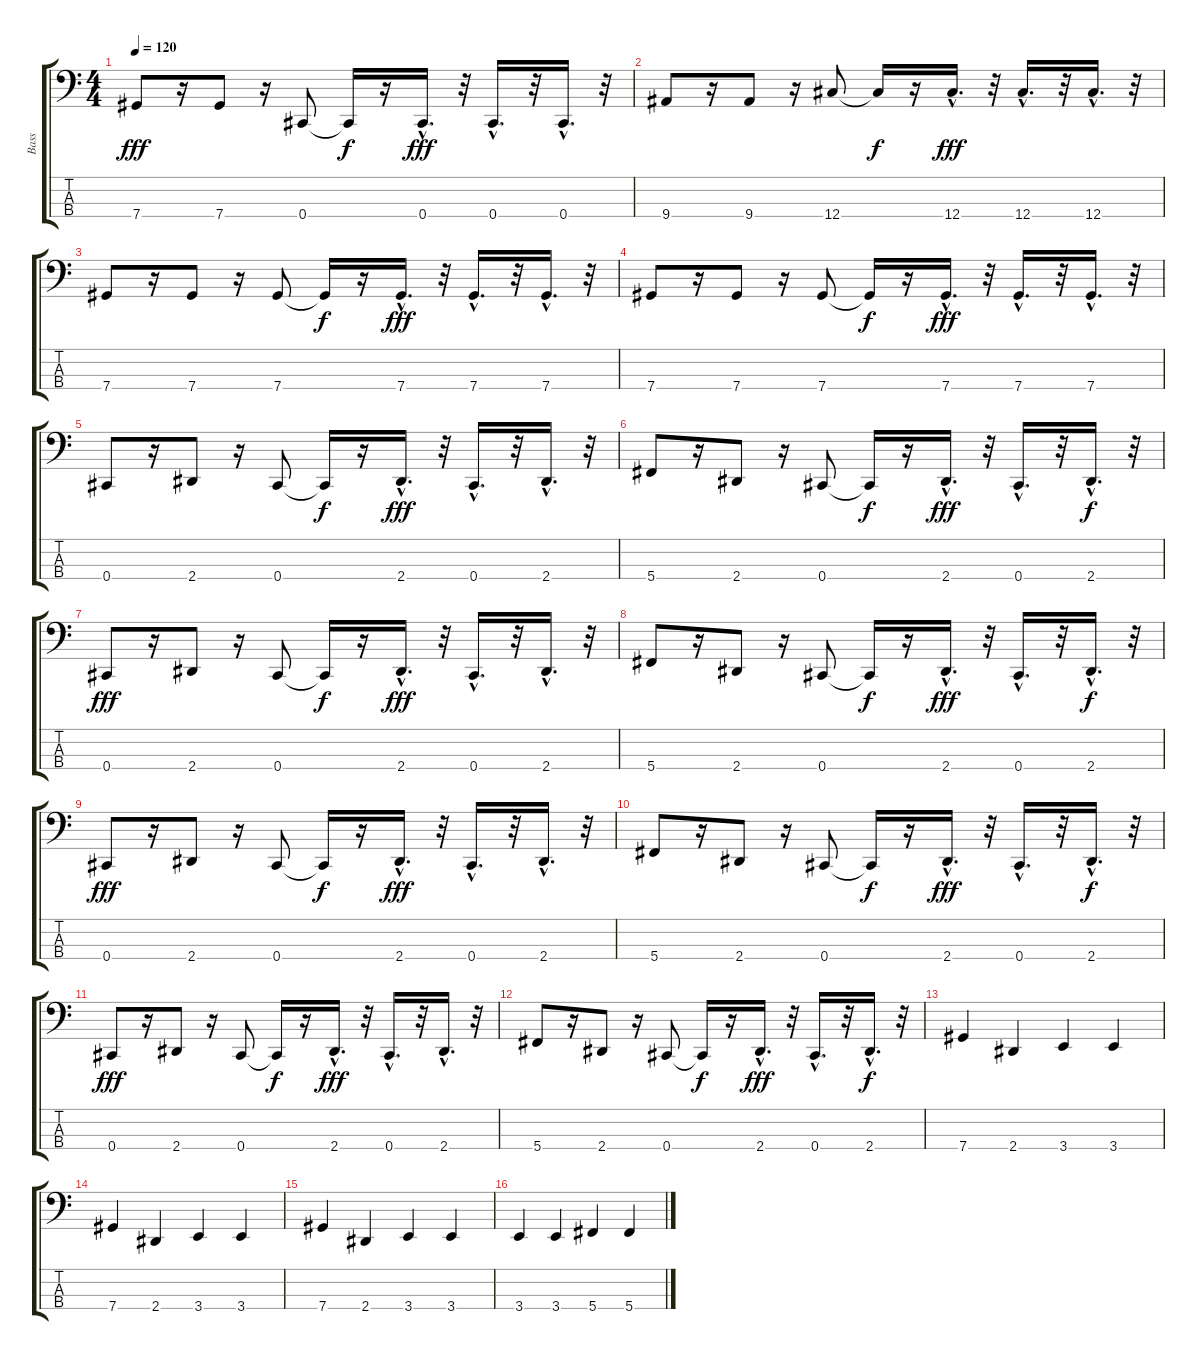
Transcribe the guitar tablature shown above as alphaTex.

\track ("Bass" "Bass") {instrument electricbassfinger}
\staff {score tabs}
\tuning (G2 D2 A1 Db1) {hide}
\ts (4 4)
\tempo 120
\clef f4
\ks c
7.4.8{dy fff} r.16 7.4.8 r.16 0.4.8 0.4{t}.16{dy f} r.16 0.4{hac}.16{d dy fff} r.32 0.4{hac}.16{d} r.32 0.4{hac}.16{d} r.32 |
9.4.8 r.16 9.4.8 r.16 12.4.8 12.4{t}.16{dy f} r.16 12.4{hac}.16{d dy fff} r.32 12.4{hac}.16{d} r.32 12.4{hac}.16{d} r.32 |
7.4.8 r.16 7.4.8 r.16 7.4.8 7.4{t}.16{dy f} r.16 7.4{hac}.16{d dy fff} r.32 7.4{hac}.16{d} r.32 7.4{hac}.16{d} r.32 |
7.4.8 r.16 7.4.8 r.16 7.4.8 7.4{t}.16{dy f} r.16 7.4{hac}.16{d dy fff} r.32 7.4{hac}.16{d} r.32 7.4{hac}.16{d} r.32 |
0.4.8 r.16 2.4.8 r.16 0.4.8 0.4{t}.16{dy f} r.16 2.4{hac}.16{d dy fff} r.32 0.4{hac}.16{d} r.32 2.4{hac}.16{d} r.32 |
5.4.8 r.16 2.4.8 r.16 0.4.8 0.4{t}.16{dy f} r.16 2.4{hac}.16{d dy fff} r.32 0.4{hac}.16{d} r.32 2.4{hac}.16{d dy f} r.32 |
0.4.8{dy fff} r.16 2.4.8 r.16 0.4.8 0.4{t}.16{dy f} r.16 2.4{hac}.16{d dy fff} r.32 0.4{hac}.16{d} r.32 2.4{hac}.16{d} r.32 |
5.4.8 r.16 2.4.8 r.16 0.4.8 0.4{t}.16{dy f} r.16 2.4{hac}.16{d dy fff} r.32 0.4{hac}.16{d} r.32 2.4{hac}.16{d dy f} r.32 |
0.4.8{dy fff} r.16 2.4.8 r.16 0.4.8 0.4{t}.16{dy f} r.16 2.4{hac}.16{d dy fff} r.32 0.4{hac}.16{d} r.32 2.4{hac}.16{d} r.32 |
5.4.8 r.16 2.4.8 r.16 0.4.8 0.4{t}.16{dy f} r.16 2.4{hac}.16{d dy fff} r.32 0.4{hac}.16{d} r.32 2.4{hac}.16{d dy f} r.32 |
0.4.8{dy fff} r.16 2.4.8 r.16 0.4.8 0.4{t}.16{dy f} r.16 2.4{hac}.16{d dy fff} r.32 0.4{hac}.16{d} r.32 2.4{hac}.16{d} r.32 |
5.4.8 r.16 2.4.8 r.16 0.4.8 0.4{t}.16{dy f} r.16 2.4{hac}.16{d dy fff} r.32 0.4{hac}.16{d} r.32 2.4{hac}.16{d dy f} r.32 |
7.4.4 2.4.4 3.4.4 3.4.4 |
7.4.4 2.4.4 3.4.4 3.4.4 |
7.4.4 2.4.4 3.4.4 3.4.4 |
3.4.4 3.4.4 5.4.4 5.4.4
